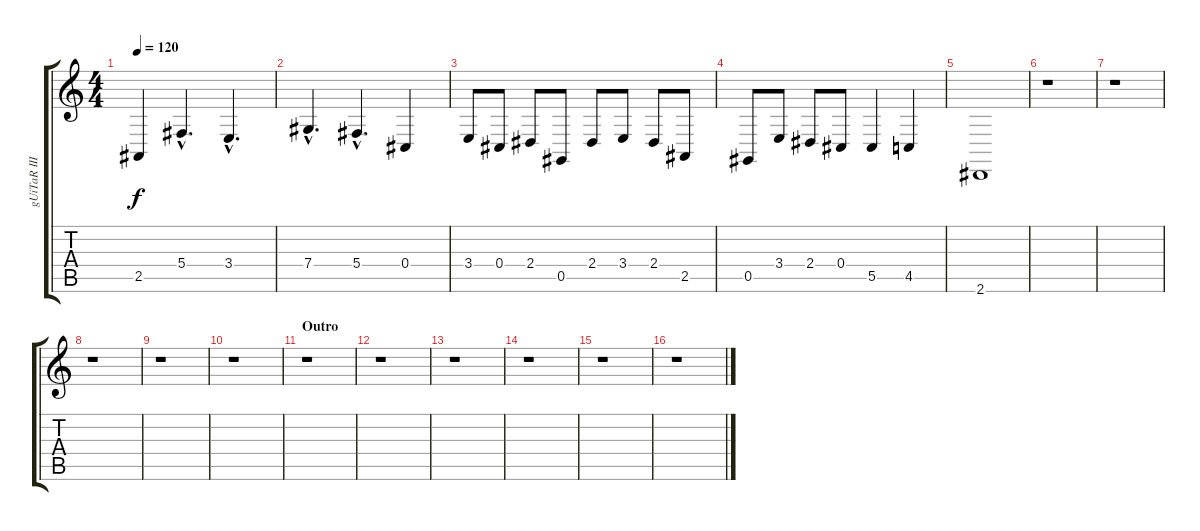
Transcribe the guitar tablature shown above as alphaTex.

\track ("gUiTaR III / vOcAlS" "gUiTaR III") {instrument synthbrass1}
\staff {score tabs}
\tuning (Eb4 Bb3 Gb3 Db3 Ab2 Db2) {hide}
\ts (4 4)
\tempo 120
\clef g2
\ks c
2.5{t}.4{dy f} 5.4{hac}.4{d} 3.4{hac}.4{d} |
7.4{hac}.4{d} 5.4{hac}.4{d} 0.4.4 |
3.4.8 0.4.8 2.4.8 0.5.8 2.4.8 3.4.8 2.4.8 2.5.8 |
0.5.8 3.4.8 2.4.8 0.4.8 5.5.4 4.5.4 |
2.6.1 |
r.1 |
r.1 |
r.1 |
r.1 |
r.1 |
\section ("" "Outro")
r.1 |
r.1 |
r.1 |
r.1 |
r.1 |
r.1
